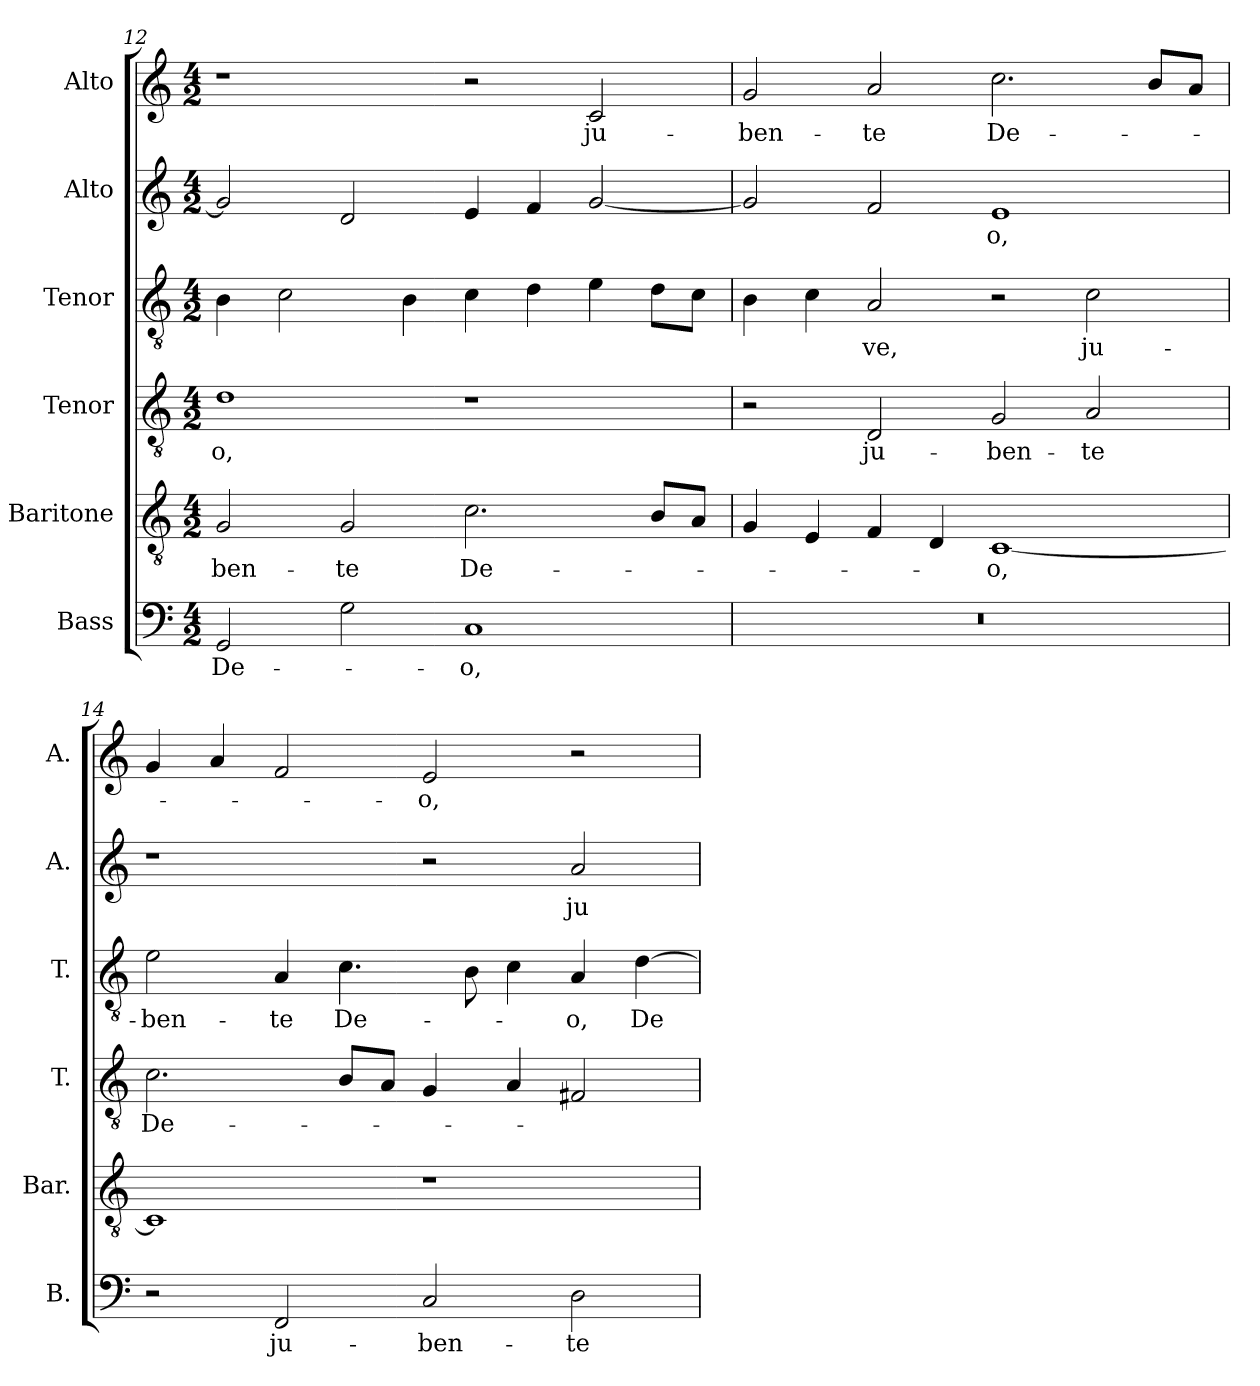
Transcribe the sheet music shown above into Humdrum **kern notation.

**kern	**text	**kern	**text	**kern	**text	**kern	**text	**kern	**text	**kern	**text
*part6	*part6	*part5	*part5	*part4	*part4	*part3	*part3	*part2	*part2	*part1	*part1
*staff6	*staff6	*staff5	*staff5	*staff4	*staff4	*staff3	*staff3	*staff2	*staff2	*staff1	*staff1
*I"Bass	*	*I"Baritone	*	*I"Tenor	*	*I"Tenor	*	*I"Alto	*	*I"Alto	*
*I'B.	*	*I'Bar.	*	*I'T.	*	*I'T.	*	*I'A.	*	*I'A.	*
*clefF4	*	*clefGv2	*	*clefGv2	*	*clefGv2	*	*clefG2	*	*clefG2	*
*	*	*ITrd7c12	*	*ITrd7c12	*	*ITrd7c12	*	*	*	*	*
*k[]	*	*k[]	*	*k[]	*	*k[]	*	*k[]	*	*k[]	*
*C:	*	*C:	*	*C:	*	*C:	*	*C:	*	*C:	*
*M4/2	*	*M4/2	*	*M4/2	*	*M4/2	*	*M4/2	*	*M4/2	*
=12	=12	=12	=12	=12	=12	=12	=12	=12	=12	=12	=12
!	!LO:LY:b:color=#000000	!	!	!	!	!	!	!	!	!	!
!	!	!	!LO:LY:b:color=#000000	!	!	!	!	!	!	!	!
!	!	!	!	!	!LO:LY:b:color=#000000	!	!	!	!	!	!
2GGi/	De-	2GGi/	-ben-	1Di	-o,	4BBi\	.	2gi/]	.	1r	.
.	.	.	.	.	.	2Ci\	.	.	.	.	.
!	!	!	!LO:LY:b:color=#000000	!	!	!	!	!	!	!	!
2Gi\	.	2GGi/	-te	.	.	.	.	2di/	.	.	.
.	.	.	.	.	.	4BBi\	.	.	.	.	.
!	!LO:LY:b:color=#000000	!	!	!	!	!	!	!	!	!	!
!	!	!	!LO:LY:b:color=#000000	!	!	!	!	!	!	!	!
1Ci	-o,	2.Ci\	De-	1r	.	4Ci\	.	4ei/	.	2r	.
.	.	.	.	.	.	4Di\	.	4fi/	.	.	.
!	!	!	!	!	!	!	!	!	!	!	!LO:LY:b:color=#000000
.	.	.	.	.	.	4Ei\	.	[2gi/	.	2ci/	ju-
.	.	8BBi/L	.	.	.	8Di\L	.	.	.	.	.
.	.	8AAi/J	.	.	.	8Ci\J	.	.	.	.	.
!!LO:LB:g=z
=13	=13	=13	=13	=13	=13	=13	=13	=13	=13	=13	=13
!LO:N:vis=1	!	!	!	!	!	!	!	!	!	!	!
!	!	!	!	!	!	!	!	!	!	!	!LO:LY:b:color=#000000
0r	.	4GGi/	.	2r	.	4BBi\	.	2gi/]	.	2gi/	-ben-
.	.	4EEi/	.	.	.	4Ci\	.	.	.	.	.
!	!	!	!	!	!LO:LY:b:color=#000000	!	!	!	!	!	!
!	!	!	!	!	!	!	!LO:LY:b:color=#000000	!	!	!	!
!	!	!	!	!	!	!	!	!	!	!	!LO:LY:b:color=#000000
.	.	4FFi/	.	2DDi/	ju-	2AAi/	-ve,	2fi/	.	2ai/	-te
.	.	4DDi/	.	.	.	.	.	.	.	.	.
!	!	!	!LO:LY:b:color=#000000	!	!	!	!	!	!	!	!
!	!	!	!	!	!LO:LY:b:color=#000000	!	!	!	!	!	!
!	!	!	!	!	!	!	!	!	!LO:LY:b:color=#000000	!	!
!	!	!	!	!	!	!	!	!	!	!	!LO:LY:b:color=#000000
.	.	[1CCi	-o,	2GGi/	-ben-	2r	.	1ei	-o,	2.cci\	De-
!	!	!	!	!	!LO:LY:b:color=#000000	!	!	!	!	!	!
!	!	!	!	!	!	!	!LO:LY:b:color=#000000	!	!	!	!
.	.	.	.	2AAi/	-te	2Ci\	ju-	.	.	.	.
.	.	.	.	.	.	.	.	.	.	8bi/L	.
.	.	.	.	.	.	.	.	.	.	8ai/J	.
=14	=14	=14	=14	=14	=14	=14	=14	=14	=14	=14	=14
!	!	!	!	!	!LO:LY:b:color=#000000	!	!	!	!	!	!
!	!	!	!	!	!	!	!LO:LY:b:color=#000000	!	!	!	!
2r	.	1CCi]	.	2.Ci\	De-	2Ei\	-ben-	1r	.	4gi/	.
.	.	.	.	.	.	.	.	.	.	4ai/	.
!	!LO:LY:b:color=#000000	!	!	!	!	!	!	!	!	!	!
!	!	!	!	!	!	!	!LO:LY:b:color=#000000	!	!	!	!
2FFi/	ju-	.	.	.	.	4AAi/	-te	.	.	2fi/	.
!	!	!	!	!	!	!	!LO:LY:b:color=#000000	!	!	!	!
.	.	.	.	8BBi/L	.	4.Ci\	De-	.	.	.	.
.	.	.	.	8AAi/J	.	.	.	.	.	.	.
!	!LO:LY:b:color=#000000	!	!	!	!	!	!	!	!	!	!
!	!	!	!	!	!	!	!	!	!	!	!LO:LY:b:color=#000000
2Ci/	-ben-	1r	.	4GGi/	.	.	.	2r	.	2ei/	-o,
.	.	.	.	.	.	8BBi\	.	.	.	.	.
.	.	.	.	4AAi/	.	4Ci\	.	.	.	.	.
!	!LO:LY:b:color=#000000	!	!	!	!	!	!	!	!	!	!
!	!	!	!	!	!	!	!LO:LY:b:color=#000000	!	!	!	!
!	!	!	!	!	!	!	!	!	!LO:LY:b:color=#000000	!	!
2Di\	-te	.	.	2FF#Xi/	.	4AAi/	-o,	2ai/	ju-	2r	.
!	!	!	!	!	!	!	!LO:LY:b:color=#000000	!	!	!	!
.	.	.	.	.	.	[4Di\	De-	.	.	.	.
=	=	=	=	=	=	=	=	=	=	=	=
*-	*-	*-	*-	*-	*-	*-	*-	*-	*-	*-	*-
